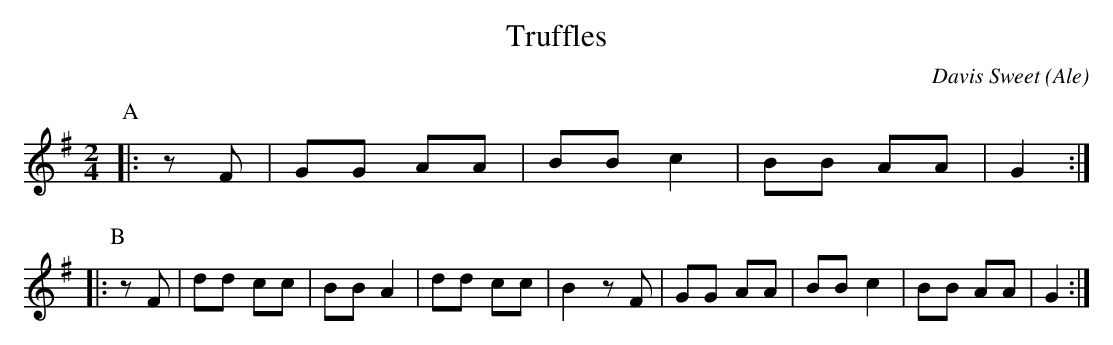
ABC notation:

X:1
T:Truffles
M:2/4
C:Davis Sweet
O:Ale
L:1/8
K:G
P:A
|: z F | GG AA | BB c2 | BB AA | G2 :|\
P:B
|: z F | dd cc | BB A2 | dd cc | B2 z F | GG AA | BB c2 | BB AA | G2 :|
